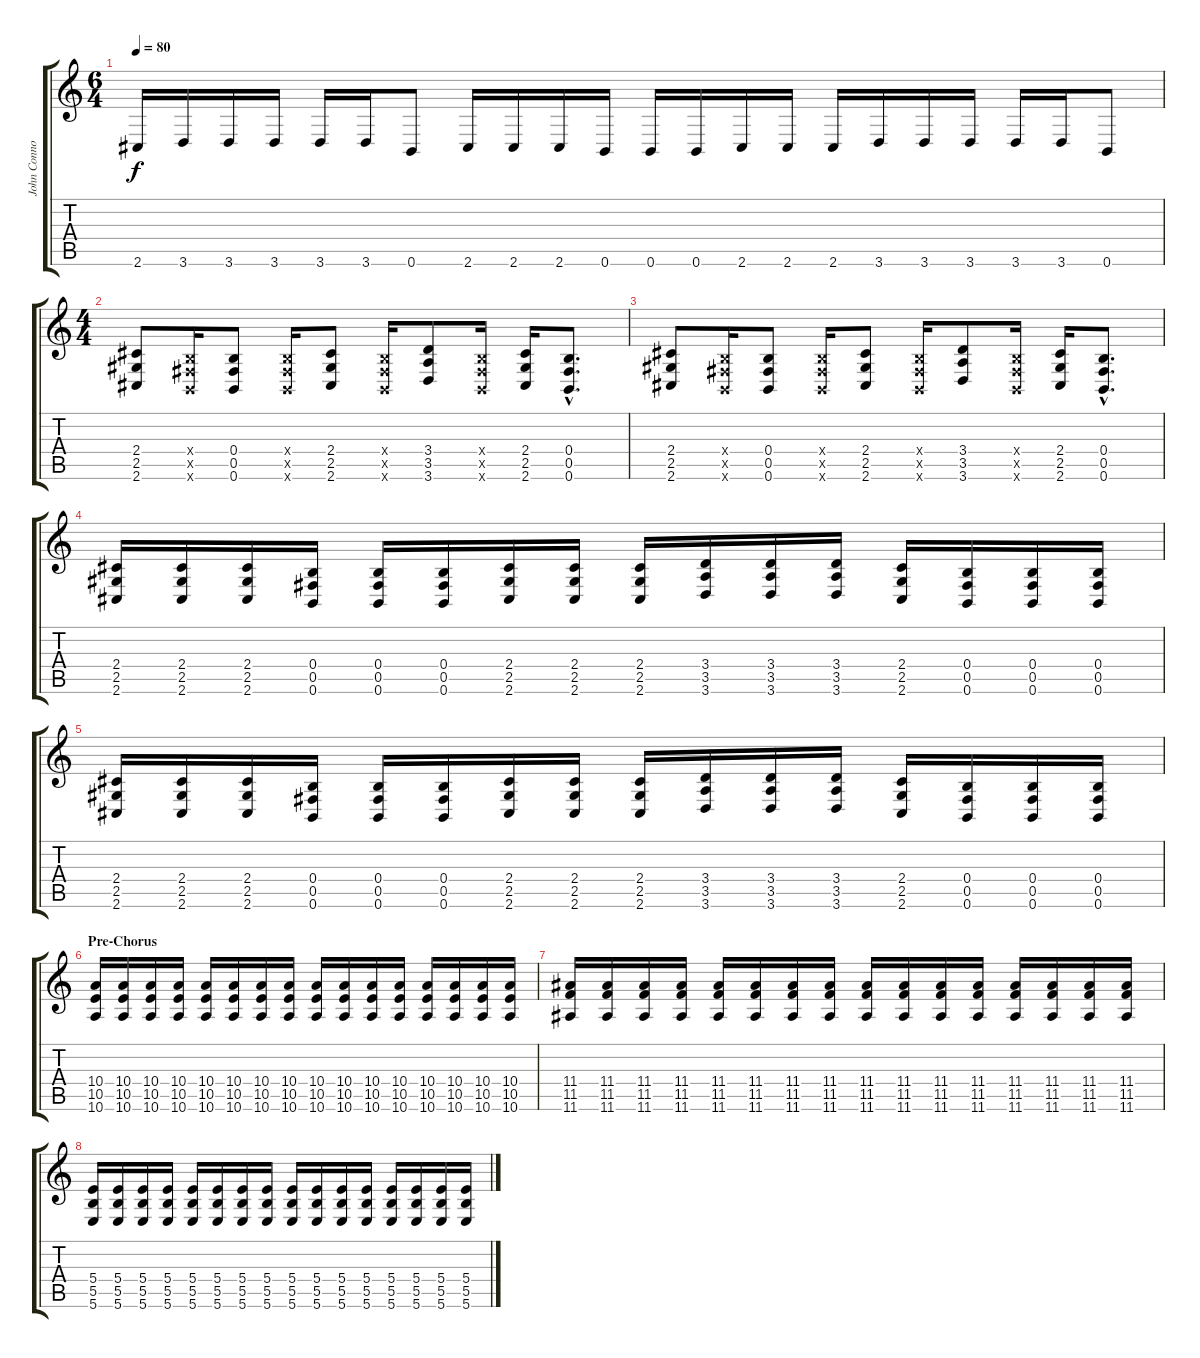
\track ("John Connolly" "John Conno") {instrument overdrivenguitar}
\staff {score tabs}
\tuning (Db4 Ab3 E3 B2 Gb2 B1) {hide}
\ts (6 4)
\tempo 80
\clef g2
\ks c
2.6.16{dy f} 3.6.16 3.6.16 3.6.16 3.6.16 3.6.16 0.6.8 2.6.16 2.6.16 2.6.16 0.6.16 0.6.16 0.6.16 2.6.16 2.6.16 2.6.16 3.6.16 3.6.16 3.6.16 3.6.16 3.6.16 0.6.8 |
\ts (4 4)
(2.4 2.5 2.6).8{balance 16} (0.4{x} 0.5{x} 0.6{x}).16 (0.4 0.5 0.6).8 (0.4{x} 0.5{x} 0.6{x}).16 (2.4 2.5 2.6).8 (0.4{x} 0.5{x} 0.6{x}).16 (3.4 3.5 3.6).8 (0.4{x} 0.5{x} 0.6{x}).16 (2.4 2.5 2.6).16 (0.4{hac} 0.5{hac} 0.6{hac}).8{d} |
(2.4 2.5 2.6).8 (0.4{x} 0.5{x} 0.6{x}).16 (0.4 0.5 0.6).8 (0.4{x} 0.5{x} 0.6{x}).16 (2.4 2.5 2.6).8 (0.4{x} 0.5{x} 0.6{x}).16 (3.4 3.5 3.6).8 (0.4{x} 0.5{x} 0.6{x}).16 (2.4 2.5 2.6).16 (0.4{hac} 0.5{hac} 0.6{hac}).8{d} |
(2.4 2.5 2.6).16 (2.4 2.5 2.6).16 (2.4 2.5 2.6).16 (0.4 0.5 0.6).16 (0.4 0.5 0.6).16 (0.4 0.5 0.6).16 (2.4 2.5 2.6).16 (2.4 2.5 2.6).16 (2.4 2.5 2.6).16 (3.4 3.5 3.6).16 (3.4 3.5 3.6).16 (3.4 3.5 3.6).16 (2.4 2.5 2.6).16 (0.4 0.5 0.6).16 (0.4 0.5 0.6).16 (0.4 0.5 0.6).16 |
(2.4 2.5 2.6).16 (2.4 2.5 2.6).16 (2.4 2.5 2.6).16 (0.4 0.5 0.6).16 (0.4 0.5 0.6).16 (0.4 0.5 0.6).16 (2.4 2.5 2.6).16 (2.4 2.5 2.6).16 (2.4 2.5 2.6).16 (3.4 3.5 3.6).16 (3.4 3.5 3.6).16 (3.4 3.5 3.6).16 (2.4 2.5 2.6).16 (0.4 0.5 0.6).16 (0.4 0.5 0.6).16 (0.4 0.5 0.6).16 |
\section ("" "Pre-Chorus")
(10.4 10.5 10.6).16 (10.4 10.5 10.6).16 (10.4 10.5 10.6).16 (10.4 10.5 10.6).16 (10.4 10.5 10.6).16 (10.4 10.5 10.6).16 (10.4 10.5 10.6).16 (10.4 10.5 10.6).16 (10.4 10.5 10.6).16 (10.4 10.5 10.6).16 (10.4 10.5 10.6).16 (10.4 10.5 10.6).16 (10.4 10.5 10.6).16 (10.4 10.5 10.6).16 (10.4 10.5 10.6).16 (10.4 10.5 10.6).16 |
(11.4 11.5 11.6).16 (11.4 11.5 11.6).16 (11.4 11.5 11.6).16 (11.4 11.5 11.6).16 (11.4 11.5 11.6).16 (11.4 11.5 11.6).16 (11.4 11.5 11.6).16 (11.4 11.5 11.6).16 (11.4 11.5 11.6).16 (11.4 11.5 11.6).16 (11.4 11.5 11.6).16 (11.4 11.5 11.6).16 (11.4 11.5 11.6).16 (11.4 11.5 11.6).16 (11.4 11.5 11.6).16 (11.4 11.5 11.6).16 |
(5.4 5.5 5.6).16 (5.4 5.5 5.6).16 (5.4 5.5 5.6).16 (5.4 5.5 5.6).16 (5.4 5.5 5.6).16 (5.4 5.5 5.6).16 (5.4 5.5 5.6).16 (5.4 5.5 5.6).16 (5.4 5.5 5.6).16 (5.4 5.5 5.6).16 (5.4 5.5 5.6).16 (5.4 5.5 5.6).16 (5.4 5.5 5.6).16 (5.4 5.5 5.6).16 (5.4 5.5 5.6).16 (5.4 5.5 5.6).16
